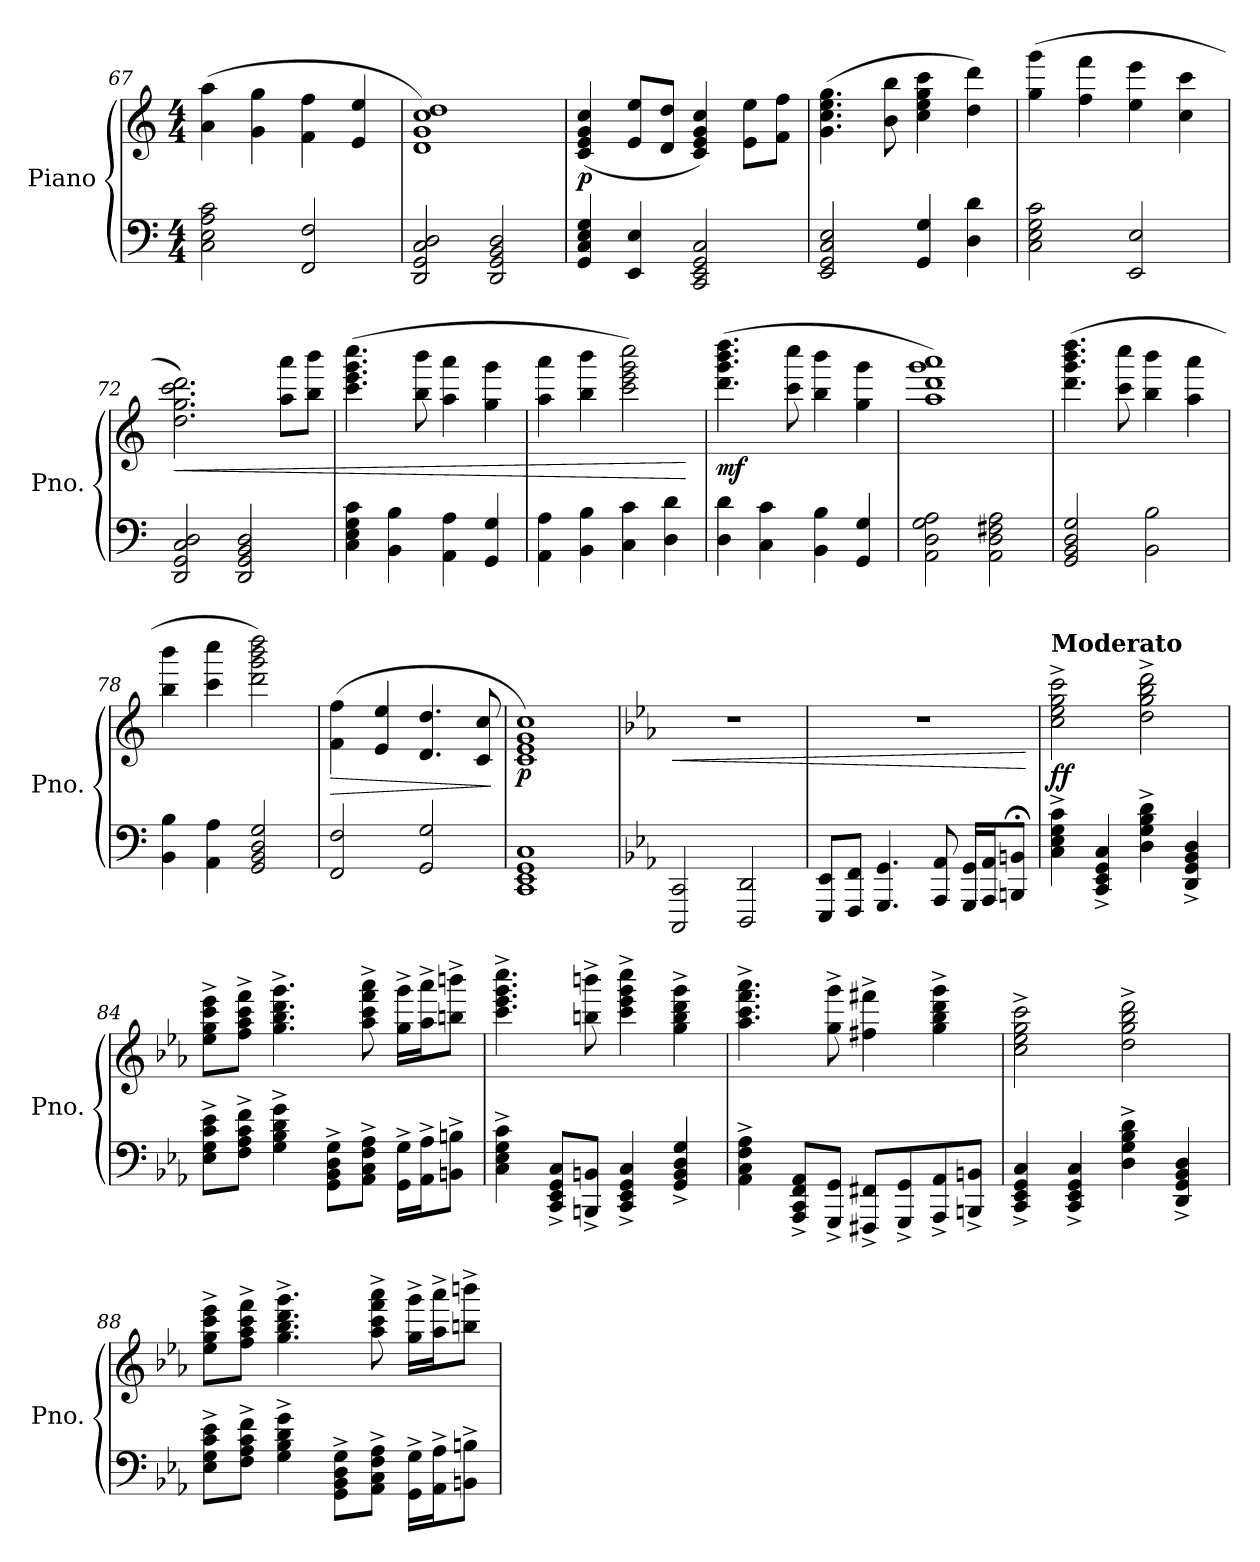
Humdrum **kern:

**kern	**kern	**dynam
*part1	*part1	*part1
*staff2	*staff1	*staff1/2
*I"Piano	*	*
*I'Pno.	*	*
*clefF4	*clefG2	*
*k[]	*k[]	*
*M4/4	*M4/4	*
=67	=67	=67
2C\ 2E\ 2A\ 2c\	(>4a\ 4aa\	.
.	4g\ 4gg\	.
2FF/ 2F/	4f\ 4ff\	.
.	4e/ 4ee/	.
=68	=68	=68
2DD/ 2GG/ 2C/ 2D/	1d 1g 1cc 1dd)	.
2DD/ 2GG/ 2BB/ 2D/	.	.
!!LO:LB:g=z
=69	=69	=69
*k[]	*k[]	*
!	!	!LO:DY:b
4GG/ 4C/ 4E/ 4G/	(<4c/ 4e/ 4g/ 4cc/	p
4EE/ 4E/	8e/ 8ee/L	.
.	8d/ 8dd/J	.
2CC/ 2EE/ 2GG/ 2C/	4c/ 4e/ 4g/ 4cc/)	.
.	8e\ 8ee\L	.
.	8f\ 8ff\J	.
=70	=70	=70
2EE/ 2GG/ 2C/ 2E/	(>4.g\ 4.cc\ 4.ee\ 4.gg\	.
.	8b\ 8bb\	.
4GG/ 4G/	4cc\ 4ee\ 4gg\ 4ccc\	.
4D\ 4d\	4dd\ 4ddd\)	.
=71	=71	=71
2C\ 2E\ 2G\ 2c\	(>4gg\ 4ggg\	.
.	4ff\ 4fff\	.
2EE/ 2E/	4ee\ 4eee\	.
.	4cc\ 4ccc\	.
=72	=72	=72
!	!	!LO:HP:b
2DD/ 2GG/ 2C/ 2D/	2.dd\ 2.gg\ 2.ccc\ 2.ddd\)	<
2DD/ 2GG/ 2BB/ 2D/	.	.
.	8aa\ 8aaa\L	.
.	8bb\ 8bbb\J	.
=73	=73	=73
*k[]	*k[]	*
4C\ 4E\ 4G\ 4c\	(>4.ccc\ 4.eee\ 4.ggg\ 4.cccc\	.
4BB\ 4B\	.	.
.	8bb\ 8bbb\	.
4AA\ 4A\	4aa\ 4aaa\	.
4GG/ 4G/	4gg\ 4ggg\	.
=74	=74	=74
4AA\ 4A\	4aa\ 4aaa\	.
4BB\ 4B\	4bb\ 4bbb\	.
4C\ 4c\	2ccc\ 2eee\ 2ggg\ 2cccc\)	.
4D\ 4d\	.	.
.	.	[
=75	=75	=75
!	!	!LO:DY:b
4D\ 4d\	(>4.ddd\ 4.ggg\ 4.bbb\ 4.dddd\	mf
4C\ 4c\	.	.
.	8ccc\ 8cccc\	.
4BB\ 4B\	4bb\ 4bbb\	.
4GG/ 4G/	4gg\ 4ggg\	.
!!LO:LB:g=z
=76	=76	=76
2AA\ 2D\ 2G\ 2A\	1aa 1ddd 1ggg 1aaa)	.
2AA\ 2D\ 2F#X\ 2A\	.	.
=77	=77	=77
*k[]	*k[]	*
2GG/ 2BB/ 2D/ 2G/	(>4.ddd\ 4.ggg\ 4.bbb\ 4.dddd\	.
.	8ccc\ 8cccc\	.
2BB\ 2B\	4bb\ 4bbb\	.
.	4aa\ 4aaa\	.
=78	=78	=78
4BB\ 4B\	4bb\ 4bbb\	.
4AA\ 4A\	4ccc\ 4cccc\	.
2GG/ 2BB/ 2D/ 2G/	2ddd\ 2ggg\ 2bbb\ 2dddd\)	.
=79	=79	=79
!	!	!LO:HP:b
2FF/ 2F/	(>4f\ 4ff\	>
.	4e/ 4ee/	.
2GG/ 2G/	4.d/ 4.dd/	.
.	8c/ 8cc/	.
.	.	]
=80	=80	=80
!	!	!LO:DY:b
1CC 1EE 1GG 1C	1c 1e 1g 1cc)	p
=81	=81	=81
*k[b-e-a-]	*k[b-e-a-]	*
!	!	!LO:HP:b
2CCC/ 2CC/	1r	<
2DDD/ 2DD/	.	.
=82	=82	=82
8EEE-/ 8EE-/L	1r	.
8FFF/ 8FF/J	.	.
4.GGG/ 4.GG/	.	.
8AAA-/ 8AA-/	.	.
16GGG/ 16GG/LL	.	.
16AAA-/ 16AA-/J	.	.
8BBBn/;< 8BBn/;<J	.	.
.	.	[
=83	=83	=83
!	!LO:TX:a:B:t=Moderato	!
!	!	!LO:DY:b
4C\^ 4E-\^ 4G\^ 4c\^	2cc\^ 2ee-\^ 2gg\^ 2ccc\^	ff
4CC/^ 4EE-/^ 4GG/^ 4C/^	.	.
4D\^ 4G\^ 4B-\^ 4d\^	2dd\^ 2gg\^ 2bb-\^ 2ddd\^	.
4DD/^ 4GG/^ 4BB-/^ 4D/^	.	.
!!LO:LB:g=z
=84	=84	=84
8E-\^ 8G\^ 8c\^ 8e-\^L	8ee-\^ 8gg\^ 8ccc\^ 8eee-\^L	.
8F\^ 8A-\^ 8c\^ 8f\^J	8ff\^ 8aa-\^ 8ccc\^ 8fff\^J	.
4G\^ 4B-\^ 4d\^ 4g\^	4.gg\^ 4.bb-\^ 4.ddd\^ 4.ggg\^	.
8GG\^ 8BB-\^ 8D\^ 8G\^L	.	.
8AA-\^ 8C\^ 8F\^ 8A-\^J	8aa-\^ 8ccc\^ 8fff\^ 8aaa-\^	.
16GG\^ 16G\^LL	16gg\^ 16ggg\^LL	.
16AA-\^ 16A-\^J	16aa-\^ 16aaa-\^J	.
8BBn\^ 8Bn\^J	8bbn\^ 8bbbn\^J	.
=85	=85	=85
4C\^ 4E-\^ 4G\^ 4c\^	4.ccc\^ 4.eee-\^ 4.ggg\^ 4.cccc\^	.
8CC/^ 8EE-/^ 8GG/^ 8C/^L	.	.
8BBBn/^ 8BBn/^J	8bbn\^ 8bbbn\^	.
4CC/^ 4EE-/^ 4GG/^ 4C/^	4ccc\^ 4eee-\^ 4ggg\^ 4cccc\^	.
4GG/^ 4BB/^ 4D/^ 4G/^	4gg\^ 4bb\^ 4ddd\^ 4ggg\^	.
=86	=86	=86
4AA-\^ 4C\^ 4F\^ 4A-\^	4.aa-\^ 4.ccc\^ 4.fff\^ 4.aaa-\^	.
8AAA-/^ 8CC/^ 8FF/^ 8AA-/^L	.	.
8GGG/^ 8GG/^J	8gg\^ 8ggg\^	.
8FFF#X/^ 8FF#X/^L	4ff#X\^ 4fff#X\^	.
8GGG/^ 8GG/^	.	.
8AAA-/^ 8AA-/^	4gg\^ 4bb-\^ 4ddd\^ 4ggg\^	.
8BBBn/^ 8BBn/^J	.	.
=87	=87	=87
4CC/^ 4EE-/^ 4GG/^ 4C/^	2cc\^ 2ee-\^ 2gg\^ 2ccc\^	.
4CC/^ 4EE-/^ 4GG/^ 4C/^	.	.
4D\^ 4G\^ 4B-\^ 4d\^	2dd\^ 2gg\^ 2bb-\^ 2ddd\^	.
4DD/^ 4GG/^ 4BB-/^ 4D/^	.	.
=88	=88	=88
8E-\^ 8G\^ 8c\^ 8e-\^L	8ee-\^ 8gg\^ 8ccc\^ 8eee-\^L	.
8F\^ 8A-\^ 8c\^ 8f\^J	8ff\^ 8aa-\^ 8ccc\^ 8fff\^J	.
4G\^ 4B-\^ 4d\^ 4g\^	4.gg\^ 4.bb-\^ 4.ddd\^ 4.ggg\^	.
8GG\^ 8BB-\^ 8D\^ 8G\^L	.	.
8AA-\^ 8C\^ 8F\^ 8A-\^J	8aa-\^ 8ccc\^ 8fff\^ 8aaa-\^	.
16GG\^ 16G\^LL	16gg\^ 16ggg\^LL	.
16AA-\^ 16A-\^J	16aa-\^ 16aaa-\^J	.
8BBn\^ 8Bn\^J	8bbn\^ 8bbbn\^J	.
=	=	=
*-	*-	*-
